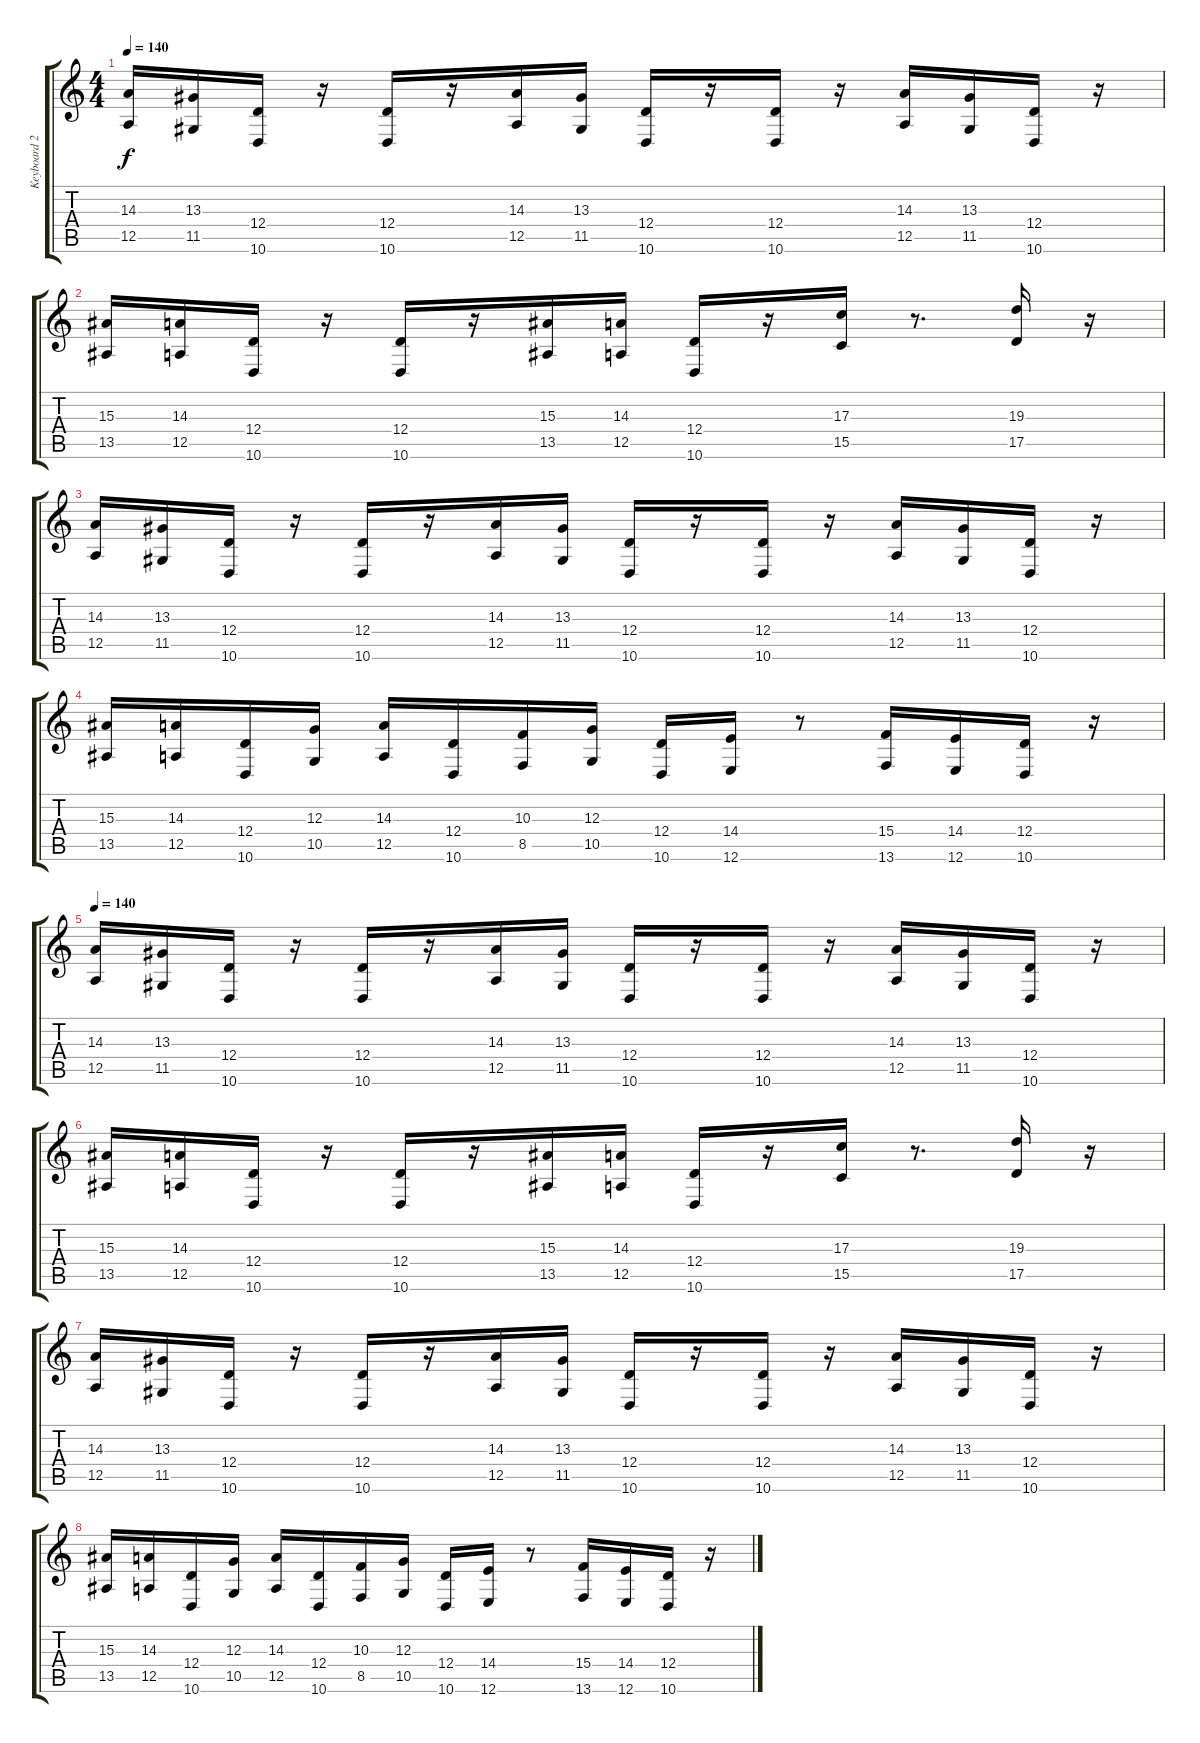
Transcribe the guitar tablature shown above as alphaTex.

\track ("Keyboard 2" "Keyboard 2") {instrument pad4choir}
\staff {score tabs}
\tuning (E4 B3 G3 D3 A2 E2) {hide}
\ts (4 4)
\tempo 140
\clef g2
\ks c
(14.3 12.5).16{dy f} (13.3 11.5).16 (12.4 10.6).16 r.16 (12.4 10.6).16 r.16 (14.3 12.5).16 (13.3 11.5).16 (12.4 10.6).16 r.16 (12.4 10.6).16 r.16 (14.3 12.5).16 (13.3 11.5).16 (12.4 10.6).16 r.16 |
(15.3 13.5).16 (14.3 12.5).16 (12.4 10.6).16 r.16 (12.4 10.6).16 r.16 (15.3 13.5).16 (14.3 12.5).16 (12.4 10.6).16 r.16 (17.3 15.5).16 r.8{d} (19.3 17.5).16 r.16 |
(14.3 12.5).16 (13.3 11.5).16 (12.4 10.6).16 r.16 (12.4 10.6).16 r.16 (14.3 12.5).16 (13.3 11.5).16 (12.4 10.6).16 r.16 (12.4 10.6).16 r.16 (14.3 12.5).16 (13.3 11.5).16 (12.4 10.6).16 r.16 |
(15.3 13.5).16 (14.3 12.5).16 (12.4 10.6).16 (12.3 10.5).16 (14.3 12.5).16 (12.4 10.6).16 (10.3 8.5).16 (12.3 10.5).16 (12.4 10.6).16 (14.4 12.6).16 r.8 (15.4 13.6).16 (14.4 12.6).16 (12.4 10.6).16 r.16 |
\tempo 140
(14.3 12.5).16 (13.3 11.5).16 (12.4 10.6).16 r.16 (12.4 10.6).16 r.16 (14.3 12.5).16 (13.3 11.5).16 (12.4 10.6).16 r.16 (12.4 10.6).16 r.16 (14.3 12.5).16 (13.3 11.5).16 (12.4 10.6).16 r.16 |
(15.3 13.5).16 (14.3 12.5).16 (12.4 10.6).16 r.16 (12.4 10.6).16 r.16 (15.3 13.5).16 (14.3 12.5).16 (12.4 10.6).16 r.16 (17.3 15.5).16 r.8{d} (19.3 17.5).16 r.16 |
(14.3 12.5).16 (13.3 11.5).16 (12.4 10.6).16 r.16 (12.4 10.6).16 r.16 (14.3 12.5).16 (13.3 11.5).16 (12.4 10.6).16 r.16 (12.4 10.6).16 r.16 (14.3 12.5).16 (13.3 11.5).16 (12.4 10.6).16 r.16 |
(15.3 13.5).16 (14.3 12.5).16 (12.4 10.6).16 (12.3 10.5).16 (14.3 12.5).16 (12.4 10.6).16 (10.3 8.5).16 (12.3 10.5).16 (12.4 10.6).16 (14.4 12.6).16 r.8 (15.4 13.6).16 (14.4 12.6).16 (12.4 10.6).16 r.16
